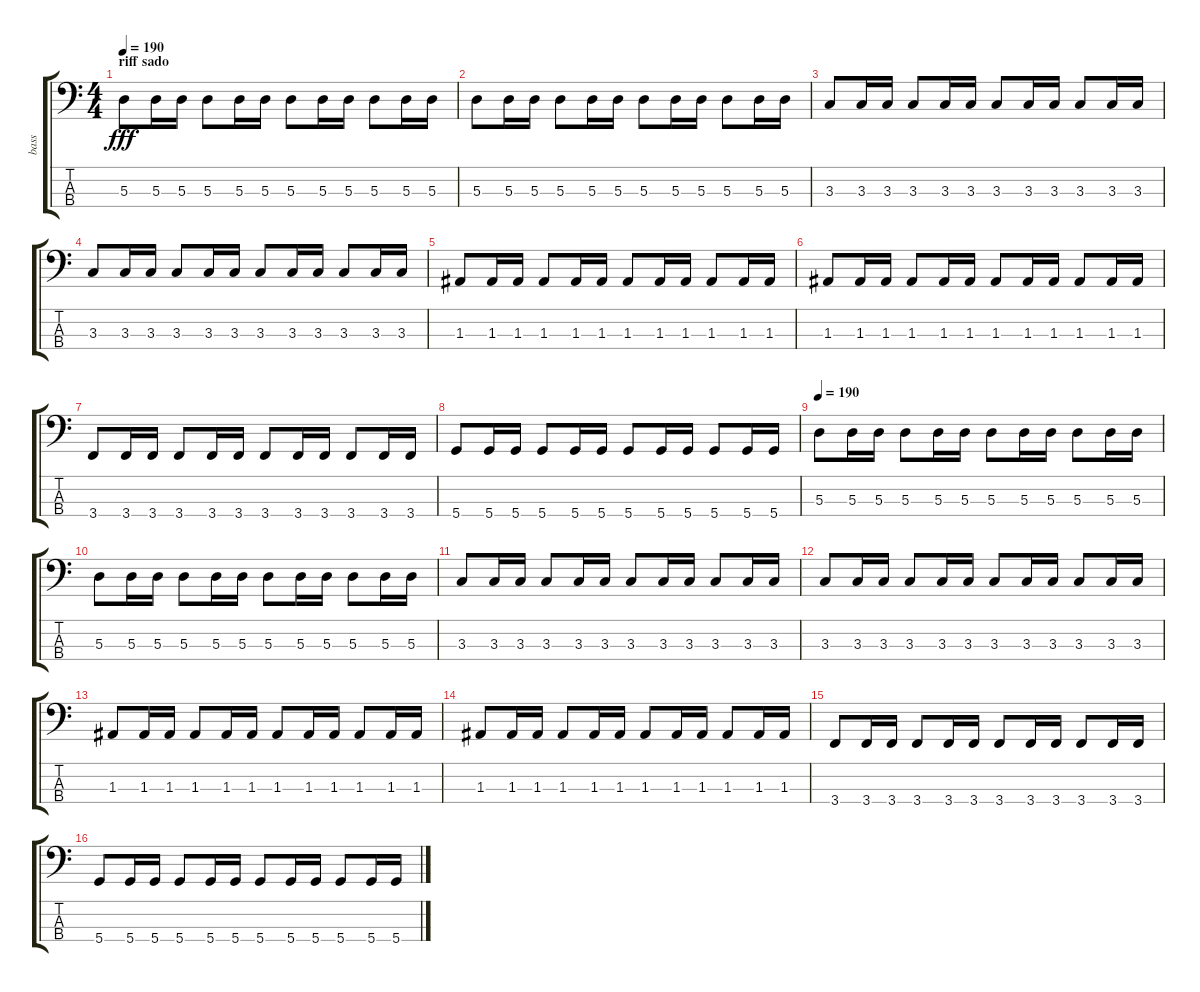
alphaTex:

\track ("bass" "bass") {instrument electricbassfinger}
\staff {score tabs}
\tuning (G2 D2 A1 D1) {hide}
\ts (4 4)
\section ("" "riff sado")
\tempo 190
\clef f4
\ks c
5.3.8{dy fff} 5.3.16 5.3.16 5.3.8 5.3.16 5.3.16 5.3.8 5.3.16 5.3.16 5.3.8 5.3.16 5.3.16 |
5.3.8 5.3.16 5.3.16 5.3.8 5.3.16 5.3.16 5.3.8 5.3.16 5.3.16 5.3.8 5.3.16 5.3.16 |
3.3.8 3.3.16 3.3.16 3.3.8 3.3.16 3.3.16 3.3.8 3.3.16 3.3.16 3.3.8 3.3.16 3.3.16 |
3.3.8 3.3.16 3.3.16 3.3.8 3.3.16 3.3.16 3.3.8 3.3.16 3.3.16 3.3.8 3.3.16 3.3.16 |
1.3.8 1.3.16 1.3.16 1.3.8 1.3.16 1.3.16 1.3.8 1.3.16 1.3.16 1.3.8 1.3.16 1.3.16 |
1.3.8 1.3.16 1.3.16 1.3.8 1.3.16 1.3.16 1.3.8 1.3.16 1.3.16 1.3.8 1.3.16 1.3.16 |
3.4.8 3.4.16 3.4.16 3.4.8 3.4.16 3.4.16 3.4.8 3.4.16 3.4.16 3.4.8 3.4.16 3.4.16 |
5.4.8 5.4.16 5.4.16 5.4.8 5.4.16 5.4.16 5.4.8 5.4.16 5.4.16 5.4.8 5.4.16 5.4.16 |
\tempo 190
5.3.8 5.3.16 5.3.16 5.3.8 5.3.16 5.3.16 5.3.8 5.3.16 5.3.16 5.3.8 5.3.16 5.3.16 |
5.3.8 5.3.16 5.3.16 5.3.8 5.3.16 5.3.16 5.3.8 5.3.16 5.3.16 5.3.8 5.3.16 5.3.16 |
3.3.8 3.3.16 3.3.16 3.3.8 3.3.16 3.3.16 3.3.8 3.3.16 3.3.16 3.3.8 3.3.16 3.3.16 |
3.3.8 3.3.16 3.3.16 3.3.8 3.3.16 3.3.16 3.3.8 3.3.16 3.3.16 3.3.8 3.3.16 3.3.16 |
1.3.8 1.3.16 1.3.16 1.3.8 1.3.16 1.3.16 1.3.8 1.3.16 1.3.16 1.3.8 1.3.16 1.3.16 |
1.3.8 1.3.16 1.3.16 1.3.8 1.3.16 1.3.16 1.3.8 1.3.16 1.3.16 1.3.8 1.3.16 1.3.16 |
3.4.8 3.4.16 3.4.16 3.4.8 3.4.16 3.4.16 3.4.8 3.4.16 3.4.16 3.4.8 3.4.16 3.4.16 |
5.4.8 5.4.16 5.4.16 5.4.8 5.4.16 5.4.16 5.4.8 5.4.16 5.4.16 5.4.8 5.4.16 5.4.16
